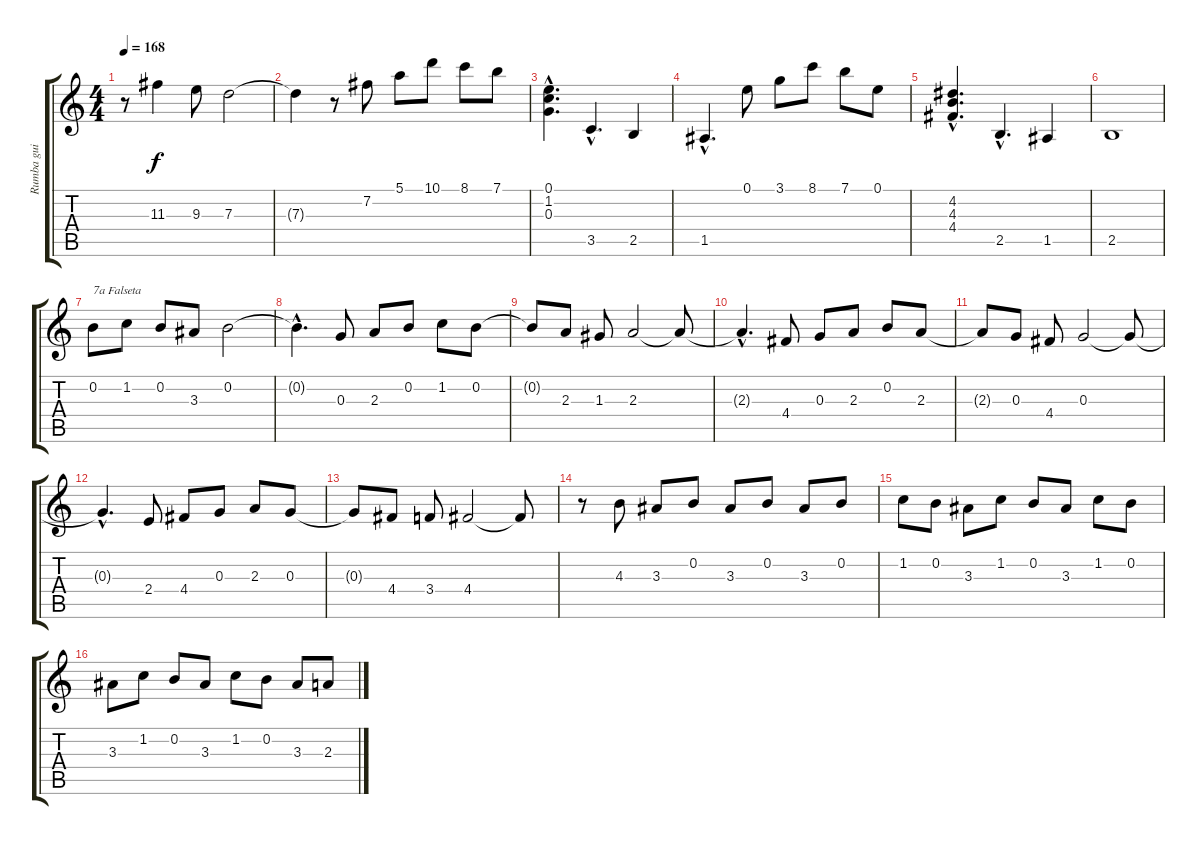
\track (" Rumba guitara" " Rumba gui") {instrument acousticguitarnylon}
\staff {score tabs}
\tuning (E4 B3 G3 D3 A2 E2) {hide}
\ts (4 4)
\tempo 168
\clef g2
\ks c
r.8{dy f} 11.3.4 9.3.8 7.3.2 |
7.3{t}.4 r.8 7.2.8 5.1.8 10.1.8 8.1.8 7.1.8 |
(0.1{hac} 1.2{hac} 0.3{hac}).4{d} 3.5{hac}.4{d} 2.5.4 |
1.5{hac}.4{d} 0.1.8 3.1.8 8.1.8 7.1.8 0.1.8 |
(4.2{hac} 4.3{hac} 4.4{hac}).4{d} 2.5{hac}.4{d} 1.5.4 |
2.5.1 |
0.2.8{txt "7a Falseta"} 1.2.8 0.2.8 3.3.8 0.2.2 |
0.2{hac t}.4{d} 0.3.8 2.3.8 0.2.8 1.2.8 0.2.8 |
0.2{t}.8 2.3.8 1.3.8 2.3.2 2.3{t}.8 |
2.3{hac t}.4{d} 4.4.8 0.3.8 2.3.8 0.2.8 2.3.8 |
2.3{t}.8 0.3.8 4.4.8 0.3.2 0.3{t}.8 |
0.3{hac t}.4{d} 2.4.8 4.4.8 0.3.8 2.3.8 0.3.8 |
0.3{t}.8 4.4.8 3.4.8 4.4.2 4.4{t}.8 |
r.8 4.3.8 3.3.8 0.2.8 3.3.8 0.2.8 3.3.8 0.2.8 |
1.2.8 0.2.8 3.3.8 1.2.8 0.2.8 3.3.8 1.2.8 0.2.8 |
3.3.8 1.2.8 0.2.8 3.3.8 1.2.8 0.2.8 3.3.8 2.3.8
